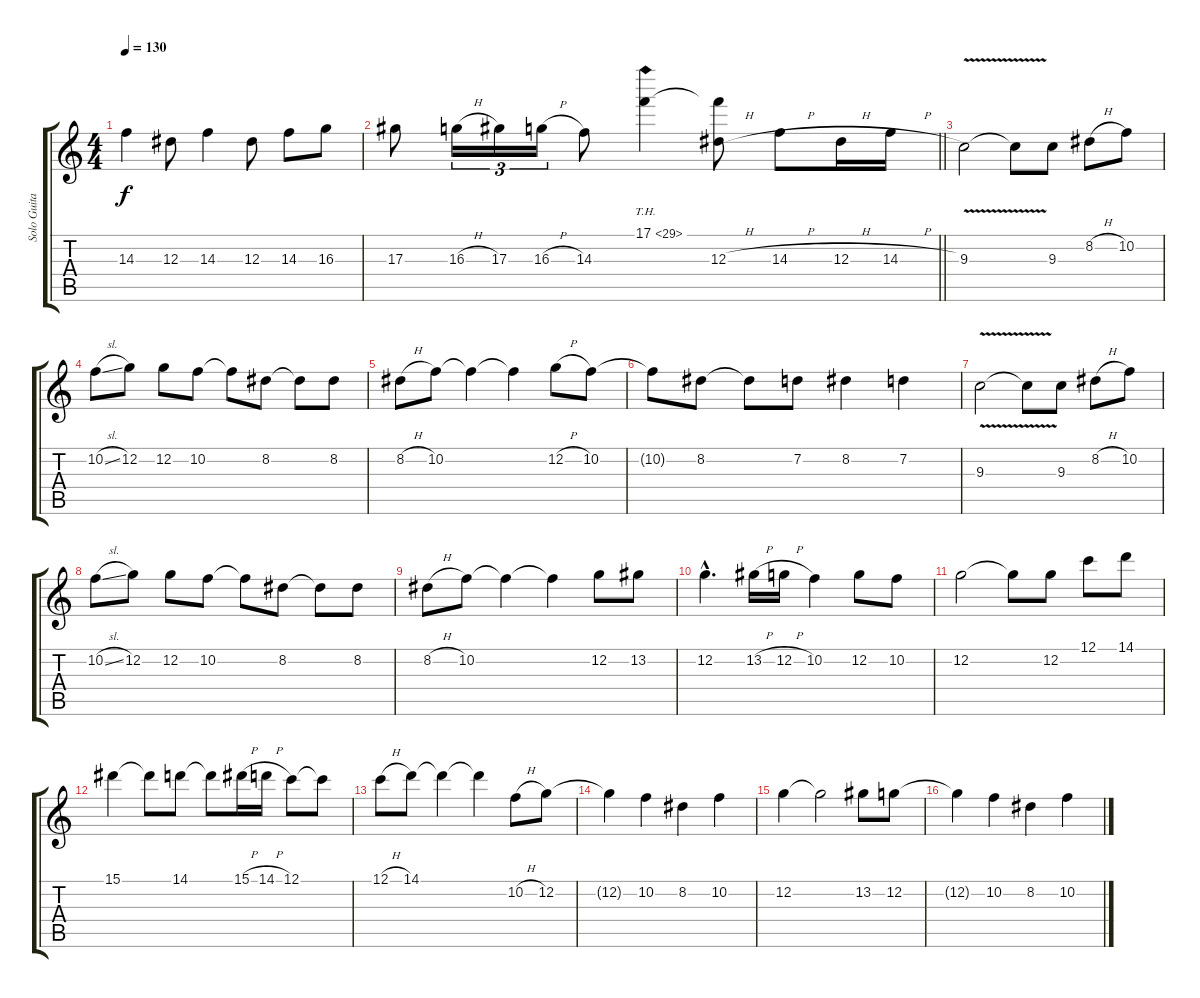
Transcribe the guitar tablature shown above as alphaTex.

\track ("Solo Guitar" "Solo Guita") {instrument distortionguitar}
\staff {score tabs}
\tuning (C4 G3 Eb3 Bb2 F2 C2) {hide}
\ts (4 4)
\tempo 130
\clef g2
\ks c
14.3.4{dy f} 12.3.8 14.3.4 12.3.8 14.3.8 16.3.8 |
\barLineRight lightlight
17.3.8 16.3{h}.16{tu (3 2)} 17.3.16{tu (3 2)} 16.3{h}.16{tu (3 2)} 14.3.8 17.1{th 12}.4 (17.1{t} 12.3{h}).8 14.3{h}.8 12.3{h}.16 14.3{h}.16 |
9.3{v}.2 9.3{t}.8 9.3.8 8.2{h}.8 10.2.8 |
10.2{sl}.8 12.2.8 12.2.8 10.2.8 10.2{t}.8 8.2.8 8.2{t}.8 8.2.8 |
8.2{h}.8 10.2.8 10.2{t}.4 10.2{t}.4 12.2{h}.8 10.2.8 |
10.2{t}.8 8.2.8 8.2{t}.8 7.2.8 8.2.4 7.2.4 |
9.3{v}.2 9.3{t}.8 9.3.8 8.2{h}.8 10.2.8 |
10.2{sl}.8 12.2.8 12.2.8 10.2.8 10.2{t}.8 8.2.8 8.2{t}.8 8.2.8 |
8.2{h}.8 10.2.8 10.2{t}.4 10.2{t}.4 12.2.8 13.2.8 |
12.2{hac}.4{d} 13.2{h}.16 12.2{h}.16 10.2.4 12.2.8 10.2.8 |
12.2.2 12.2{t}.8 12.2.8 12.1.8 14.1.8 |
15.1.4 15.1{t}.8 14.1.8 14.1{t}.8 15.1{h}.16 14.1{h}.16 12.1.8 12.1{t}.8 |
12.1{h}.8 14.1.8 14.1{t}.4 14.1{t}.4 10.2{h}.8 12.2.8 |
12.2{t}.4 10.2.4 8.2.4 10.2.4 |
12.2.4 12.2{t}.2 13.2.8 12.2.8 |
12.2{t}.4 10.2.4 8.2.4 10.2.4
